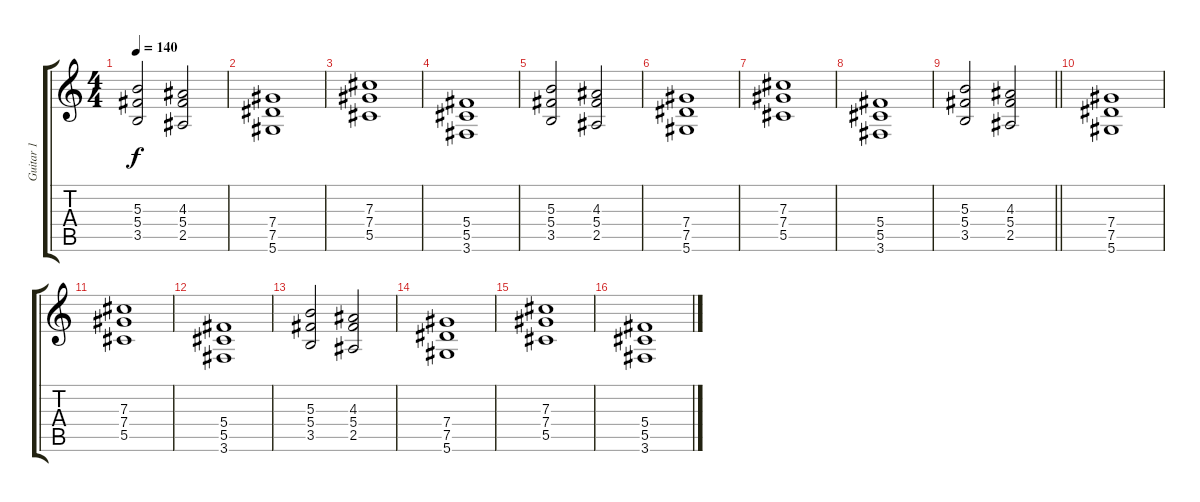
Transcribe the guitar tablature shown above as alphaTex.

\track ("Guitar 1" "Guitar 1") {instrument distortionguitar}
\staff {score tabs}
\tuning (Eb4 Bb3 Gb3 Db3 Ab2 Eb2) {hide}
\ts (4 4)
\tempo 140
\clef g2
\ks c
(5.3 5.4 3.5).2{dy f} (4.3 5.4 2.5).2 |
(7.4 7.5 5.6).1 |
(7.3 7.4 5.5).1 |
(5.4 5.5 3.6).1 |
(5.3 5.4 3.5).2 (4.3 5.4 2.5).2 |
(7.4 7.5 5.6).1 |
(7.3 7.4 5.5).1 |
(5.4 5.5 3.6).1 |
\barLineRight lightlight
(5.3 5.4 3.5).2 (4.3 5.4 2.5).2 |
(7.4 7.5 5.6).1 |
(7.3 7.4 5.5).1 |
(5.4 5.5 3.6).1 |
(5.3 5.4 3.5).2 (4.3 5.4 2.5).2 |
(7.4 7.5 5.6).1 |
(7.3 7.4 5.5).1 |
(5.4 5.5 3.6).1
